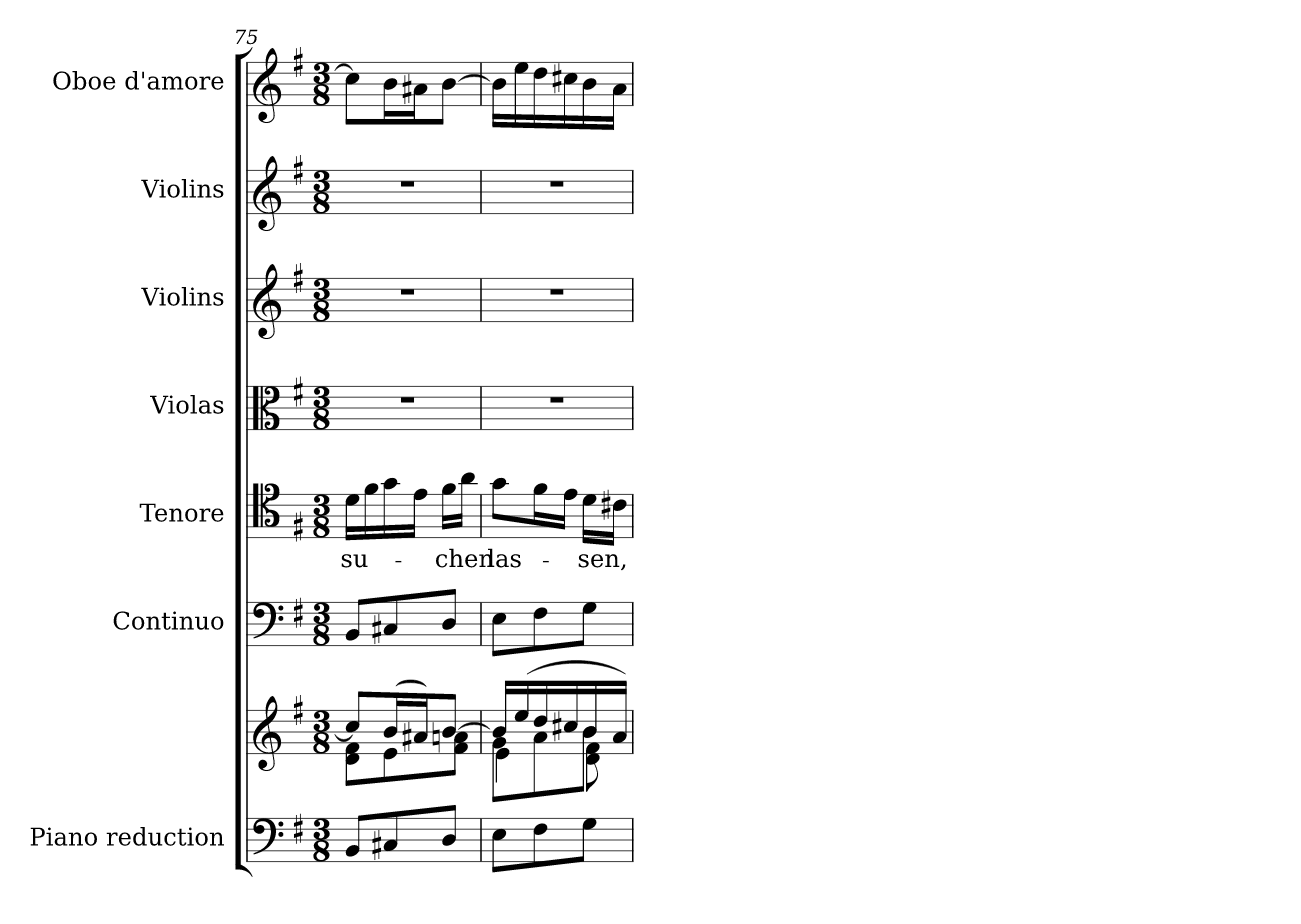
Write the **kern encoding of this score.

**kern	**kern	**kern	**kern	**text	**kern	**kern	**kern	**kern
*part7	*part7	*part6	*part5	*part5	*part4	*part3	*part2	*part1
*staff8	*staff7	*staff6	*staff5	*staff5	*staff4	*staff3	*staff2	*staff1
*I"Piano reduction	*	*I"Continuo	*I"Tenore	*	*I"Violas	*I"Violins	*I"Violins	*I"Oboe d'amore
*I'Pno	*	*	*	*	*	*	*	*I'Ob
*clefF4	*clefG2	*clefF4	*clefC4	*	*clefC3	*clefG2	*clefG2	*clefG2
*k[f#]	*k[f#]	*k[f#]	*k[f#]	*	*k[f#]	*k[f#]	*k[f#]	*k[f#]
*M3/8	*M3/8	*M3/8	*M3/8	*	*M3/8	*M3/8	*M3/8	*M3/8
=75	=75	=75	=75	=75	=75	=75	=75	=75
*	*^	*	*	*	*	*	*	*
!	!	!	!	!	!LO:LY:b	!	!	!	!
8BB/L	8cc#/L]	8d\ 8f#\L	8BB/L	16d\LL	su-	4.r	4.r	4.r	8cc#\L]
.	.	.	.	16f#\	.	.	.	.	.
8C#X/	(>16b/L	8e\	8C#X/	16g\	.	.	.	.	16b\L
.	16a#X/J)	.	.	16e\JJ	.	.	.	.	16a#X\J
!	!	!	!	!	!LO:LY:b	!	!	!	!
8D/J	[8b/J	8f#\ 8an\J	8D/J	16f#\LL	-chen	.	.	.	[8b\J
.	.	.	.	16a\JJ	.	.	.	.	.
=76	=76	=76	=76	=76	=76	=76	=76	=76	=76
*	*	*^	*	*	*	*	*	*	*
!	!	!	!	!	!	!LO:LY:b	!	!	!	!
8E\L	16b/LL]	8g\L	4e\	8E\L	8g\L	las-	4.r	4.r	4.r	16b\LL]
.	(>16ee/	.	.	.	.	.	.	.	.	16ee\
8F#\	16dd/	8a\	.	8F#\	16f#\L	.	.	.	.	16dd\
.	16cc#X/	.	.	.	16e\JJ	.	.	.	.	16cc#X\
!	!	!	!	!	!	!LO:LY:b	!	!	!	!
8G\J	16b/	8b\J	8d\ 8f#\	8G\J	16d\LL	-sen,	.	.	.	16b\
.	16a/JJ)	.	.	.	16c#X\JJ	.	.	.	.	16a\JJ
*	*v	*v	*v	*	*	*	*	*	*	*
=	=	=	=	=	=	=	=	=
*-	*-	*-	*-	*-	*-	*-	*-	*-
